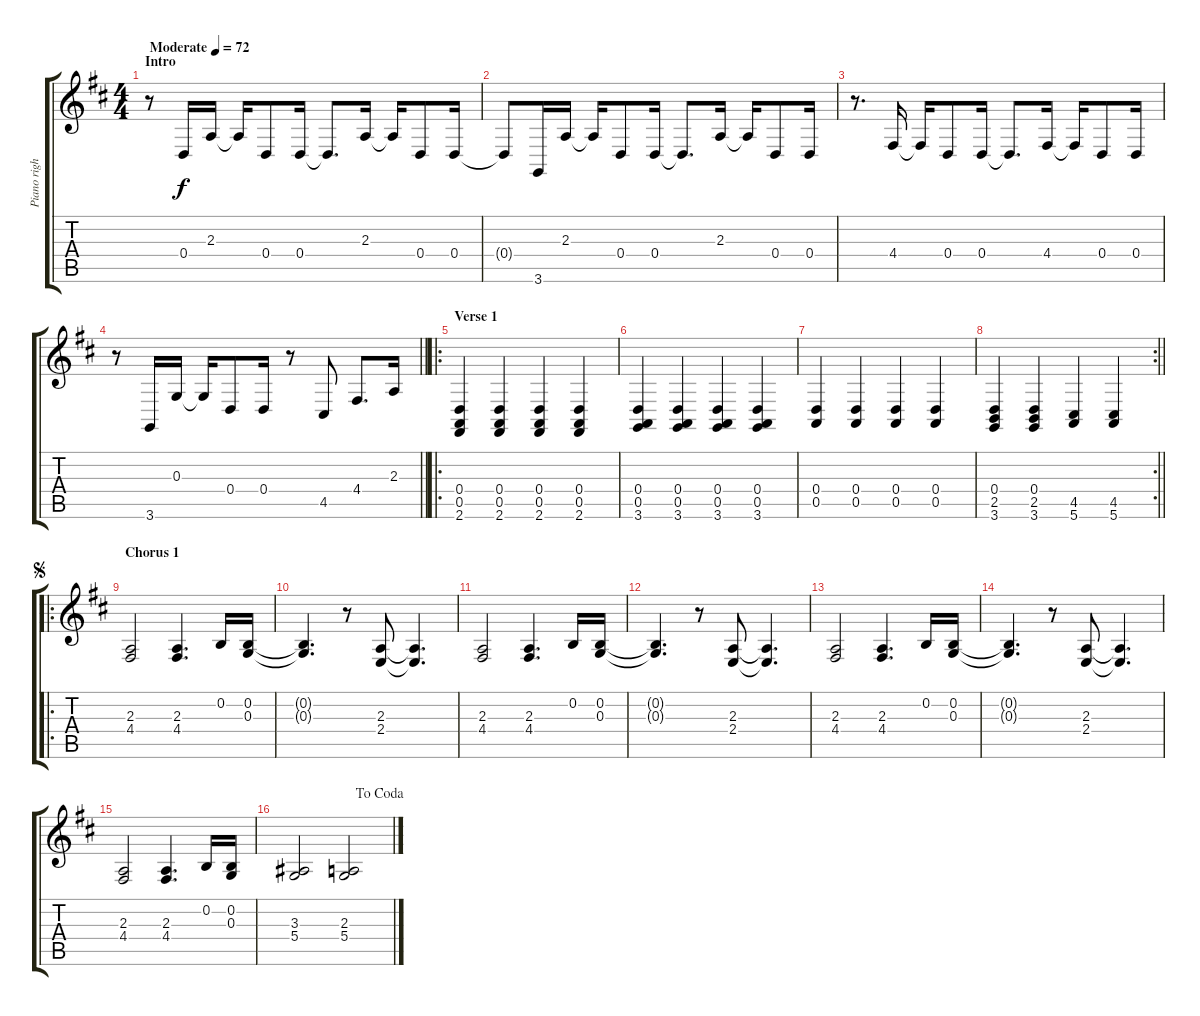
\track ("Piano right" "Piano righ") {instrument acousticgrandpiano}
\staff {score tabs}
\tuning (E4 B3 G3 D3 A2 E2) {hide}
\ts (4 4)
\section ("" "Intro")
\tempo (72 "Moderate")
\clef g2
\ks d
r.8{dy f instrument acousticgrandpiano} 0.4.16 2.3.16 2.3{t}.16 0.4.8 0.4.16 0.4{t}.8{d} 2.3.16 2.3{t}.16 0.4.8 0.4.16 |
0.4{t}.8 3.6.16 2.3.16 2.3{t}.16 0.4.8 0.4.16 0.4{t}.8{d} 2.3.16 2.3{t}.16 0.4.8 0.4.16 |
r.8{d} 4.4.16 4.4{t}.16 0.4.8 0.4.16 0.4{t}.8{d} 4.4.16 4.4{t}.16 0.4.8 0.4.16 |
\barLineRight lightlight
r.8 3.6.16 0.3.16 0.3{t}.16 0.4.8 0.4.16 r.8 4.5.8 4.4.8{d} 2.3.16 |
\ro
\section ("" "Verse 1")
(0.4 0.5 2.6).4 (0.4 0.5 2.6).4 (0.4 0.5 2.6).4 (0.4 0.5 2.6).4 |
(0.4 0.5 3.6).4 (0.4 0.5 3.6).4 (0.4 0.5 3.6).4 (0.4 0.5 3.6).4 |
(0.4 0.5).4 (0.4 0.5).4 (0.4 0.5).4 (0.4 0.5).4 |
\rc 2
\barLineRight lightlight
(0.4 2.5 3.6).4 (0.4 2.5 3.6).4 (4.5 5.6).4 (4.5 5.6).4 |
\ro
\section ("" "Chorus 1")
\jump segno
(2.3 4.4).2 (2.3 4.4).4{d} 0.2.16 (0.2 0.3).16 |
(0.2{t} 0.3{t}).4{d} r.8 (2.3 2.4).8 (2.3{t} 2.4{t}).4{d} |
(2.3 4.4).2 (2.3 4.4).4{d} 0.2.16 (0.2 0.3).16 |
(0.2{t} 0.3{t}).4{d} r.8 (2.3 2.4).8 (2.3{t} 2.4{t}).4{d} |
(2.3 4.4).2 (2.3 4.4).4{d} 0.2.16 (0.2 0.3).16 |
(0.2{t} 0.3{t}).4{d} r.8 (2.3 2.4).8 (2.3{t} 2.4{t}).4{d} |
(2.3 4.4).2 (2.3 4.4).4{d} 0.2.16 (0.2 0.3).16 |
\jump dacoda
(3.3 5.4).2 (2.3 5.4).2
